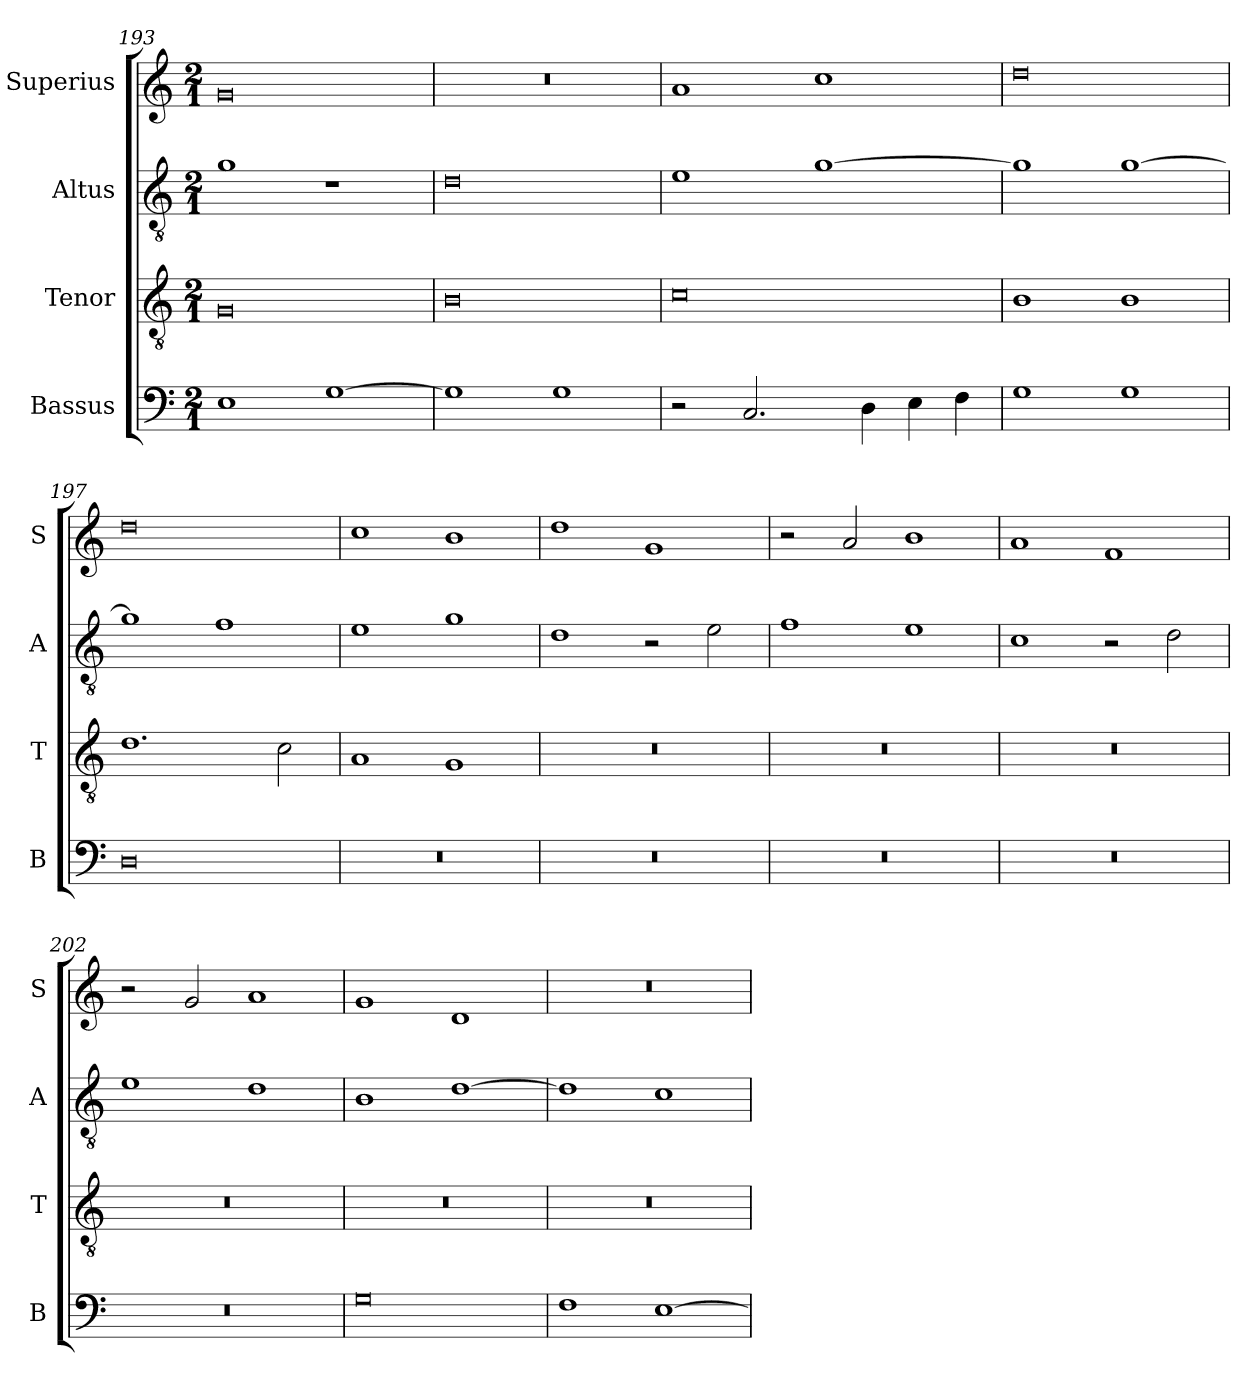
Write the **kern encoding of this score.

**kern	**kern	**kern	**kern
*part4	*part3	*part2	*part1
*staff4	*staff3	*staff2	*staff1
*I"Bassus	*I"Tenor	*I"Altus	*I"Superius
*I'B	*I'T	*I'A	*I'S
*clefF4	*clefGv2	*clefGv2	*clefG2
*k[]	*k[]	*k[]	*k[]
*M2/1	*M2/1	*M2/1	*M2/1
=193	=193	=193	=193
1E	0G	1g	0g
[1G	.	1r	.
=194	=194	=194	=194
1G]	0B	0d	0r
1G	.	.	.
=195	=195	=195	=195
2r	0c	1e	1a
2.C/	.	.	.
.	.	[1g	1cc
4D\	.	.	.
4E\	.	.	.
4F\	.	.	.
=196	=196	=196	=196
1G	1B	1g]	0dd
1G	1B	[1g	.
=197	=197	=197	=197
0D	1.d	1g]	0dd
.	.	1f	.
.	2c\	.	.
=198	=198	=198	=198
0r	1A	1e	1cc
.	1G	1g	1b
=199	=199	=199	=199
0r	0r	1d	1dd
.	.	2r	1g
.	.	2e\	.
=200	=200	=200	=200
0r	0r	1f	2r
.	.	.	2a/
.	.	1e	1b
=201	=201	=201	=201
0r	0r	1c	1a
.	.	2r	1f
.	.	2d\	.
=202	=202	=202	=202
0r	0r	1e	2r
.	.	.	2g/
.	.	1d	1a
=203	=203	=203	=203
0G	0r	1B	1g
.	.	[1d	1d
=204	=204	=204	=204
1F	0r	1d]	0r
[1E	.	1c	.
=	=	=	=
*-	*-	*-	*-
